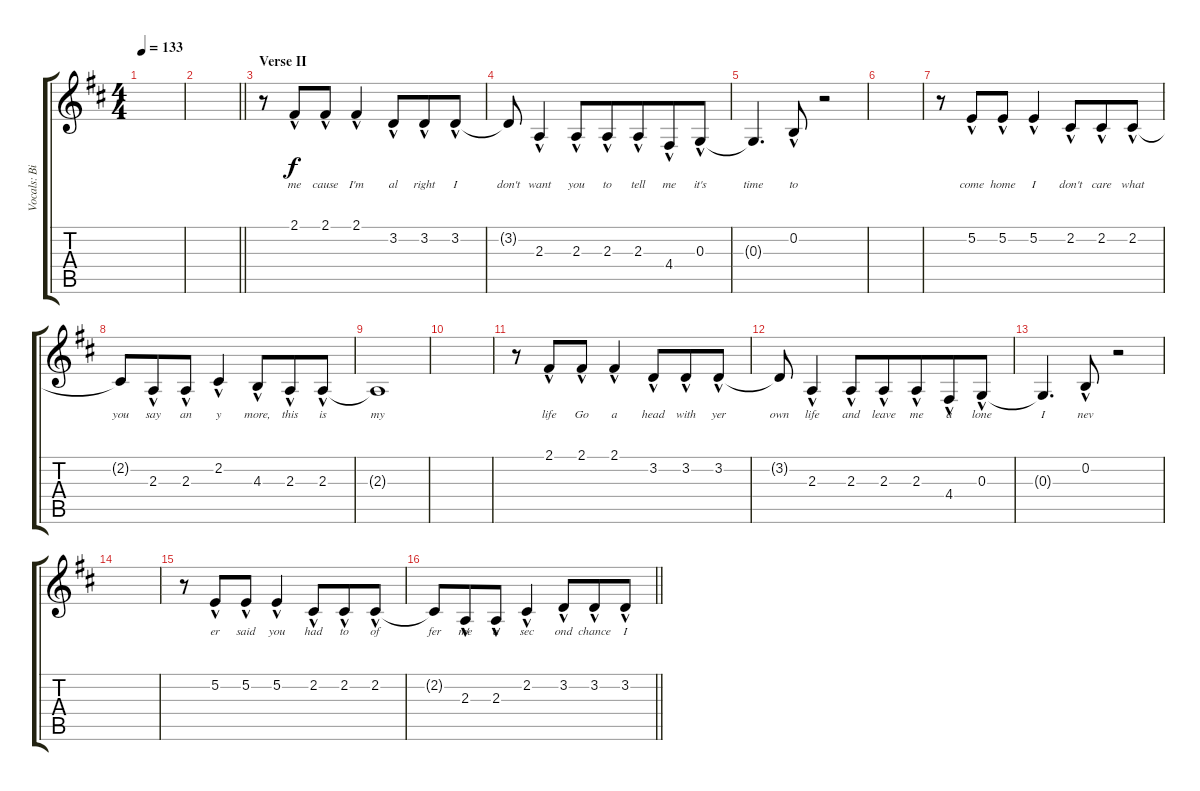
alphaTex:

\track ("Vocals: Billy" "Vocals: Bi") {instrument lead2sawtooth}
\staff {score tabs}
\tuning (E4 B3 G3 D3 A2 E2) {hide}
\ts (4 4)
\tempo 133
\clef g2
\ks d
|
\barLineRight lightlight
|
\section ("" "Verse II")
r.8 2.1{hac}.8{lyrics (0 "me") lyrics (1 "") lyrics (2 "") lyrics (3 "") lyrics (4 "") beam merge} 2.1{hac}.8{lyrics (0 "cause") lyrics (1 "") lyrics (2 "") lyrics (3 "") lyrics (4 "")} 2.1{hac}.4{lyrics (0 "I'm") lyrics (1 "") lyrics (2 "") lyrics (3 "") lyrics (4 "")} 3.2{hac}.8{lyrics (0 "al") lyrics (1 "") lyrics (2 "") lyrics (3 "") lyrics (4 "") beam merge} 3.2{hac}.8{lyrics (0 "right") lyrics (1 "") lyrics (2 "") lyrics (3 "") lyrics (4 "")} 3.2{hac}.8{lyrics (0 "I") lyrics (1 "") lyrics (2 "") lyrics (3 "") lyrics (4 "")} |
3.2{t}.8{lyrics (0 "don't") lyrics (1 "") lyrics (2 "") lyrics (3 "") lyrics (4 "")} 2.3{hac}.4{lyrics (0 "want") lyrics (1 "") lyrics (2 "") lyrics (3 "") lyrics (4 "")} 2.3{hac}.8{lyrics (0 "you") lyrics (1 "") lyrics (2 "") lyrics (3 "") lyrics (4 "") beam merge} 2.3{hac}.8{lyrics (0 "to") lyrics (1 "") lyrics (2 "") lyrics (3 "") lyrics (4 "")} 2.3{hac}.8{lyrics (0 "tell") lyrics (1 "") lyrics (2 "") lyrics (3 "") lyrics (4 "") beam merge} 4.4{hac}.8{lyrics (0 "me") lyrics (1 "") lyrics (2 "") lyrics (3 "") lyrics (4 "")} 0.3{hac}.8{lyrics (0 "it's") lyrics (1 "") lyrics (2 "") lyrics (3 "") lyrics (4 "")} |
0.3{t}.4{d lyrics (0 "time") lyrics (1 "") lyrics (2 "") lyrics (3 "") lyrics (4 "")} 0.2{hac}.8{lyrics (0 "to") lyrics (1 "") lyrics (2 "") lyrics (3 "") lyrics (4 "")} r.2 |
|
r.8 5.2{hac}.8{lyrics (0 "come") lyrics (1 "") lyrics (2 "") lyrics (3 "") lyrics (4 "") beam merge} 5.2{hac}.8{lyrics (0 "home") lyrics (1 "") lyrics (2 "") lyrics (3 "") lyrics (4 "")} 5.2{hac}.4{lyrics (0 "I") lyrics (1 "") lyrics (2 "") lyrics (3 "") lyrics (4 "")} 2.2{hac}.8{lyrics (0 "don't") lyrics (1 "") lyrics (2 "") lyrics (3 "") lyrics (4 "") beam merge} 2.2{hac}.8{lyrics (0 "care") lyrics (1 "") lyrics (2 "") lyrics (3 "") lyrics (4 "")} 2.2{hac}.8{lyrics (0 "what") lyrics (1 "") lyrics (2 "") lyrics (3 "") lyrics (4 "")} |
2.2{t}.8{lyrics (0 "you") lyrics (1 "") lyrics (2 "") lyrics (3 "") lyrics (4 "")} 2.3{hac}.8{lyrics (0 "say") lyrics (1 "") lyrics (2 "") lyrics (3 "") lyrics (4 "") beam merge} 2.3{hac}.8{lyrics (0 "an") lyrics (1 "") lyrics (2 "") lyrics (3 "") lyrics (4 "")} 2.2{hac}.4{lyrics (0 "y") lyrics (1 "") lyrics (2 "") lyrics (3 "") lyrics (4 "")} 4.3{hac}.8{lyrics (0 "more,") lyrics (1 "") lyrics (2 "") lyrics (3 "") lyrics (4 "") beam merge} 2.3{hac}.8{lyrics (0 "this") lyrics (1 "") lyrics (2 "") lyrics (3 "") lyrics (4 "")} 2.3{hac}.8{lyrics (0 "is") lyrics (1 "") lyrics (2 "") lyrics (3 "") lyrics (4 "")} |
2.3{t}.1{lyrics (0 "my") lyrics (1 "") lyrics (2 "") lyrics (3 "") lyrics (4 "")} |
|
r.8 2.1{hac}.8{lyrics (0 "life") lyrics (1 "") lyrics (2 "") lyrics (3 "") lyrics (4 "") beam merge} 2.1{hac}.8{lyrics (0 "Go") lyrics (1 "") lyrics (2 "") lyrics (3 "") lyrics (4 "")} 2.1{hac}.4{lyrics (0 "a") lyrics (1 "") lyrics (2 "") lyrics (3 "") lyrics (4 "")} 3.2{hac}.8{lyrics (0 "head") lyrics (1 "") lyrics (2 "") lyrics (3 "") lyrics (4 "") beam merge} 3.2{hac}.8{lyrics (0 "with") lyrics (1 "") lyrics (2 "") lyrics (3 "") lyrics (4 "")} 3.2{hac}.8{lyrics (0 "yer") lyrics (1 "") lyrics (2 "") lyrics (3 "") lyrics (4 "")} |
3.2{t}.8{lyrics (0 "own") lyrics (1 "") lyrics (2 "") lyrics (3 "") lyrics (4 "")} 2.3{hac}.4{lyrics (0 "life") lyrics (1 "") lyrics (2 "") lyrics (3 "") lyrics (4 "")} 2.3{hac}.8{lyrics (0 "and") lyrics (1 "") lyrics (2 "") lyrics (3 "") lyrics (4 "") beam merge} 2.3{hac}.8{lyrics (0 "leave") lyrics (1 "") lyrics (2 "") lyrics (3 "") lyrics (4 "")} 2.3{hac}.8{lyrics (0 "me") lyrics (1 "") lyrics (2 "") lyrics (3 "") lyrics (4 "") beam merge} 4.4{hac}.8{lyrics (0 "a") lyrics (1 "") lyrics (2 "") lyrics (3 "") lyrics (4 "")} 0.3{hac}.8{lyrics (0 "lone") lyrics (1 "") lyrics (2 "") lyrics (3 "") lyrics (4 "")} |
0.3{t}.4{d lyrics (0 "I") lyrics (1 "") lyrics (2 "") lyrics (3 "") lyrics (4 "")} 0.2{hac}.8{lyrics (0 "nev") lyrics (1 "") lyrics (2 "") lyrics (3 "") lyrics (4 "")} r.2 |
|
r.8 5.2{hac}.8{lyrics (0 "er") lyrics (1 "") lyrics (2 "") lyrics (3 "") lyrics (4 "") beam merge} 5.2{hac}.8{lyrics (0 "said") lyrics (1 "") lyrics (2 "") lyrics (3 "") lyrics (4 "")} 5.2{hac}.4{lyrics (0 "you") lyrics (1 "") lyrics (2 "") lyrics (3 "") lyrics (4 "")} 2.2{hac}.8{lyrics (0 "had") lyrics (1 "") lyrics (2 "") lyrics (3 "") lyrics (4 "") beam merge} 2.2{hac}.8{lyrics (0 "to") lyrics (1 "") lyrics (2 "") lyrics (3 "") lyrics (4 "")} 2.2{hac}.8{lyrics (0 "of") lyrics (1 "") lyrics (2 "") lyrics (3 "") lyrics (4 "")} |
\barLineRight lightlight
2.2{t}.8{lyrics (0 "fer") lyrics (1 "") lyrics (2 "") lyrics (3 "") lyrics (4 "")} 2.3{hac}.8{lyrics (0 "me") lyrics (1 "") lyrics (2 "") lyrics (3 "") lyrics (4 "") beam merge} 2.3{hac}.8{lyrics (0 "a") lyrics (1 "") lyrics (2 "") lyrics (3 "") lyrics (4 "")} 2.2{hac}.4{lyrics (0 "sec") lyrics (1 "") lyrics (2 "") lyrics (3 "") lyrics (4 "")} 3.2{hac}.8{lyrics (0 "ond") lyrics (1 "") lyrics (2 "") lyrics (3 "") lyrics (4 "") beam merge} 3.2{hac}.8{lyrics (0 "chance") lyrics (1 "") lyrics (2 "") lyrics (3 "") lyrics (4 "")} 3.2{hac}.8{lyrics (0 "I") lyrics (1 "") lyrics (2 "") lyrics (3 "") lyrics (4 "")}
